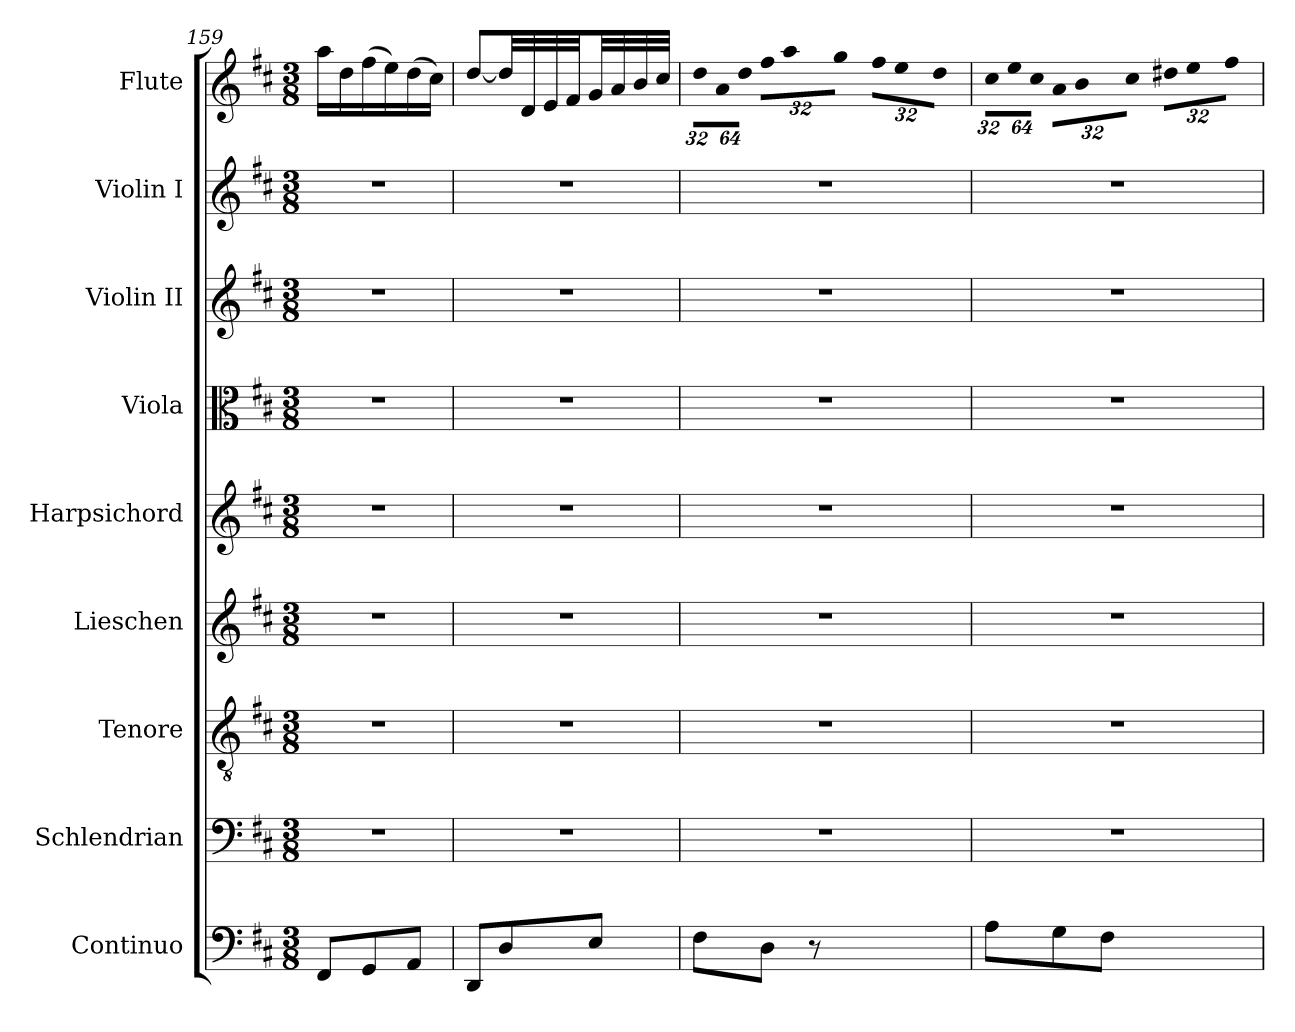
**kern	**kern	**kern	**kern	**kern	**kern	**kern	**kern	**kern
*part9	*part8	*part7	*part6	*part5	*part4	*part3	*part2	*part1
*staff9	*staff8	*staff7	*staff6	*staff5	*staff4	*staff3	*staff2	*staff1
*I"Continuo	*I"Schlendrian	*I"Tenore	*I"Lieschen	*I"Harpsichord	*I"Viola	*I"Violin II	*I"Violin I	*I"Flute
*I'Continuo	*I'Schlendrian	*I'Tenore	*I'Lieschen	*	*I'Viola	*	*	*
*clefF4	*clefF4	*clefGv2	*clefG2	*clefG2	*clefC3	*clefG2	*clefG2	*clefG2
*	*	*ITrd7c12	*	*	*	*	*	*
*k[f#c#]	*k[f#c#]	*k[f#c#]	*k[f#c#]	*k[f#c#]	*k[f#c#]	*k[f#c#]	*k[f#c#]	*k[f#c#]
*D:	*D:	*D:	*D:	*D:	*D:	*D:	*D:	*D:
*M3/8	*M3/8	*M3/8	*M3/8	*M3/8	*M3/8	*M3/8	*M3/8	*M3/8
=159	=159	=159	=159	=159	=159	=159	=159	=159
!	!LO:N:vis=1	!LO:N:vis=1	!LO:N:vis=1	!LO:N:vis=1	!LO:N:vis=1	!LO:N:vis=1	!LO:N:vis=1	!
8FF#i/L	4.r	4.r	4.r	4.r	4.r	4.r	4.r	16aai\LL
.	.	.	.	.	.	.	.	16ddi\
8GGi/	.	.	.	.	.	.	.	(16ff#i\
.	.	.	.	.	.	.	.	16eei\)
8AAi/J	.	.	.	.	.	.	.	(16ddi\
.	.	.	.	.	.	.	.	16cc#i\JJ)
=160	=160	=160	=160	=160	=160	=160	=160	=160
!	!LO:N:vis=1	!LO:N:vis=1	!LO:N:vis=1	!LO:N:vis=1	!LO:N:vis=1	!LO:N:vis=1	!LO:N:vis=1	!
8DDi/L	4.r	4.r	4.r	4.r	4.r	4.r	4.r	[8ddi/L
8Di/	.	.	.	.	.	.	.	32ddi/LL]
.	.	.	.	.	.	.	.	32di/
.	.	.	.	.	.	.	.	32ei/
.	.	.	.	.	.	.	.	32f#i/JJ
8Ei/J	.	.	.	.	.	.	.	32gi/LL
.	.	.	.	.	.	.	.	32ai/
.	.	.	.	.	.	.	.	32bi/
.	.	.	.	.	.	.	.	32cc#i/JJJ
!!LO:LB:g=z
=161	=161	=161	=161	=161	=161	=161	=161	=161
!	!LO:N:vis=1	!LO:N:vis=1	!LO:N:vis=1	!LO:N:vis=1	!LO:N:vis=1	!LO:N:vis=1	!LO:N:vis=1	!
*	*	*	*	*	*	*	*	*Xbrackettup
!	!	!	!	!	!	!	!	!LO:N:vis=16
8F#i\L	4.r	4.r	4.r	4.r	4.r	4.r	4.r	512%21ddi\LL
!	!	!	!	!	!	!	!	!LO:N:vis=16
.	.	.	.	.	.	.	.	1024%43ai\
!	!	!	!	!	!	!	!	!LO:N:vis=16
.	.	.	.	.	.	.	.	1024%43ddi\JJ
!	!	!	!	!	!	!	!	!LO:N:vis=16
8Di\J	.	.	.	.	.	.	.	512%21ff#i\LL
!	!	!	!	!	!	!	!	!LO:N:vis=16
.	.	.	.	.	.	.	.	1024%43aai\
!	!	!	!	!	!	!	!	!LO:N:vis=16
.	.	.	.	.	.	.	.	1024%43ggi\JJ
!	!	!	!	!	!	!	!	!LO:N:vis=16
8r	.	.	.	.	.	.	.	512%21ff#i\LL
!	!	!	!	!	!	!	!	!LO:N:vis=16
.	.	.	.	.	.	.	.	1024%43eei\
!	!	!	!	!	!	!	!	!LO:N:vis=16
.	.	.	.	.	.	.	.	1024%43ddi\JJ
=162	=162	=162	=162	=162	=162	=162	=162	=162
!	!LO:N:vis=1	!LO:N:vis=1	!LO:N:vis=1	!LO:N:vis=1	!LO:N:vis=1	!LO:N:vis=1	!LO:N:vis=1	!LO:N:vis=16
8Ai\L	4.r	4.r	4.r	4.r	4.r	4.r	4.r	512%21cc#i\LL
!	!	!	!	!	!	!	!	!LO:N:vis=16
.	.	.	.	.	.	.	.	1024%43eei\
!	!	!	!	!	!	!	!	!LO:N:vis=16
.	.	.	.	.	.	.	.	1024%43cc#i\JJ
!	!	!	!	!	!	!	!	!LO:N:vis=16
8Gi\	.	.	.	.	.	.	.	512%21ai\LL
!	!	!	!	!	!	!	!	!LO:N:vis=16
.	.	.	.	.	.	.	.	1024%43bi\
!	!	!	!	!	!	!	!	!LO:N:vis=16
.	.	.	.	.	.	.	.	1024%43cc#i\JJ
!	!	!	!	!	!	!	!	!LO:N:vis=16
8F#i\J	.	.	.	.	.	.	.	512%21dd#Xi\LL
!	!	!	!	!	!	!	!	!LO:N:vis=16
.	.	.	.	.	.	.	.	1024%43eei\
!	!	!	!	!	!	!	!	!LO:N:vis=16
.	.	.	.	.	.	.	.	1024%43ff#i\JJ
=	=	=	=	=	=	=	=	=
*-	*-	*-	*-	*-	*-	*-	*-	*-
